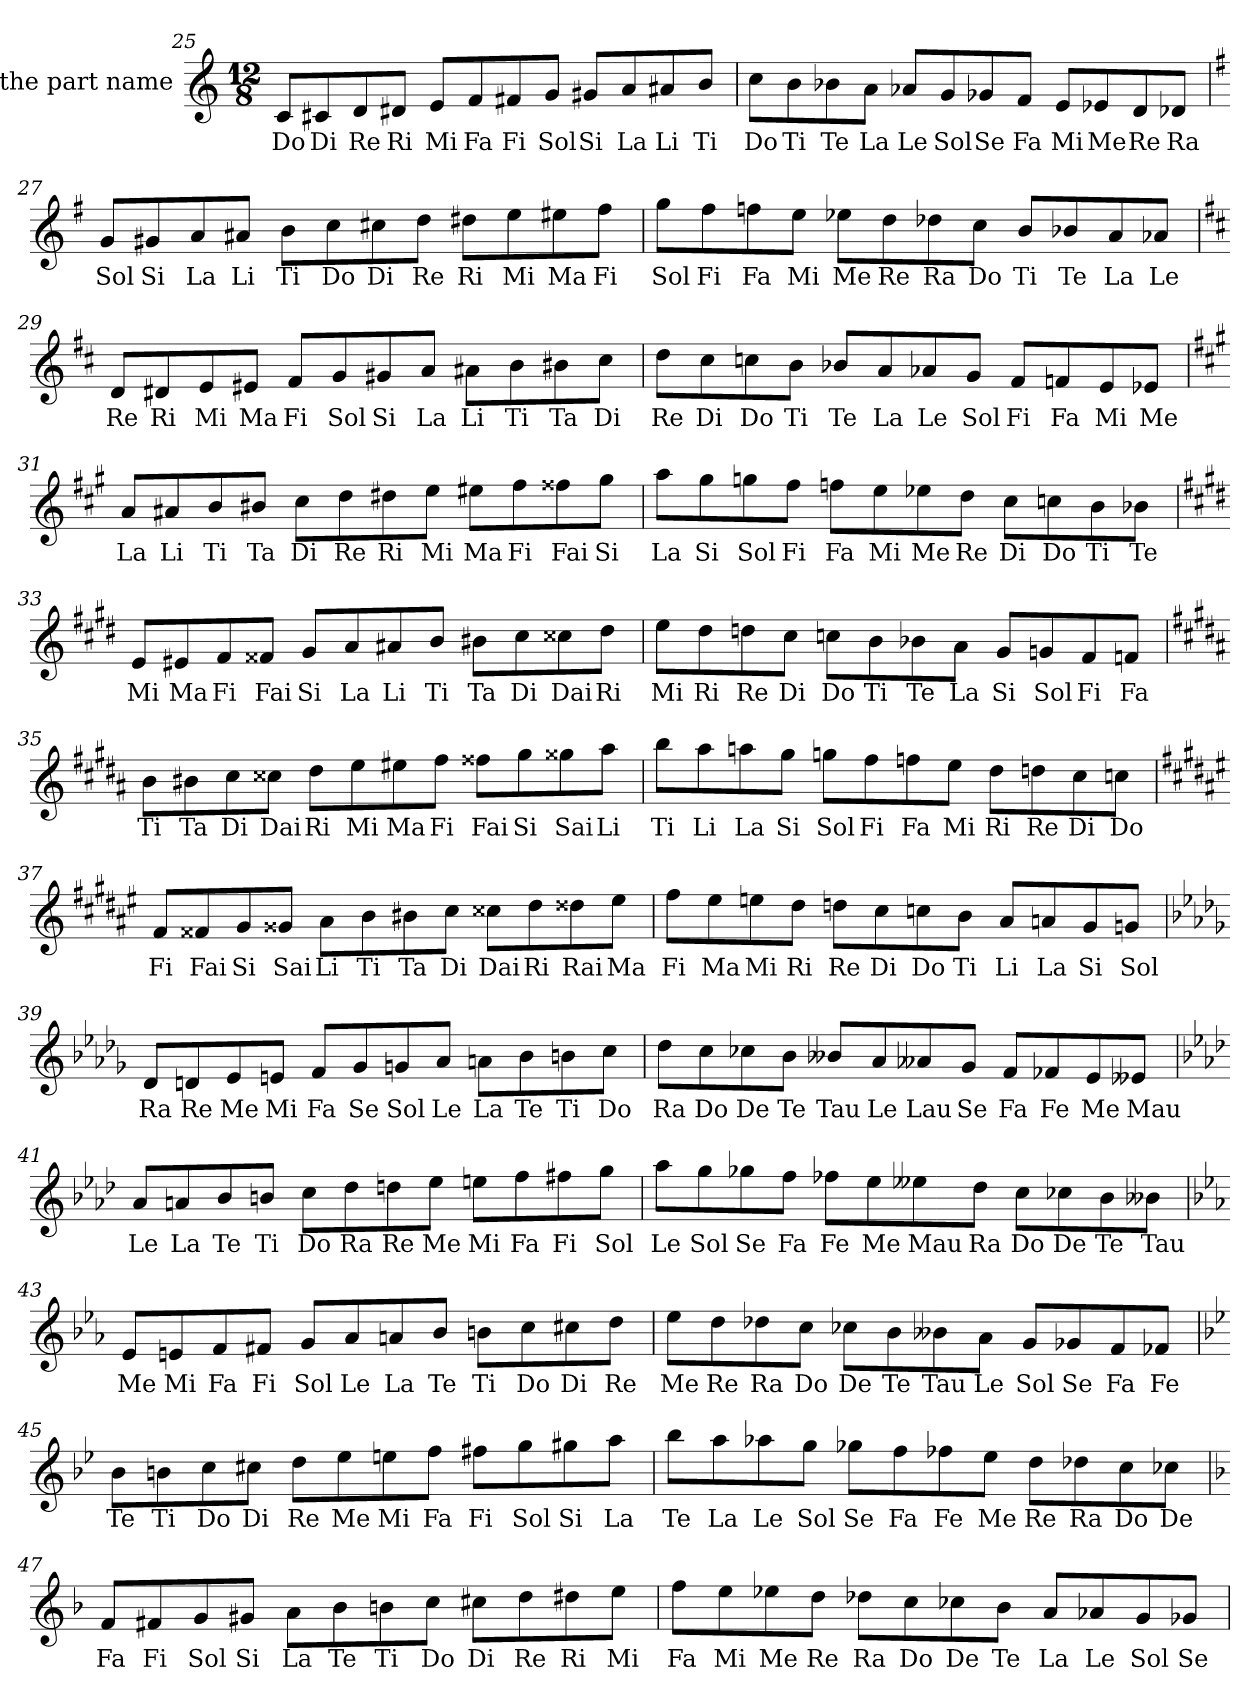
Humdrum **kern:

**kern	**text
*part1	*part1
*staff1	*staff1
*I"the part name	*
!!LO:LB:g=z
*clefG2	*
*k[]	*
*M12/8	*
=25	=25
8cL	Do
8c#X	Di
8d	Re
8d#XJ	Ri
8eL	Mi
8f	Fa
8f#X	Fi
8gJ	Sol
8g#XL	Si
8a	La
8a#X	Li
8bJ	Ti
!!LO:LB:g=z
=26	=26
8ccL	Do
8b	Ti
8b-X	Te
8aJ	La
8a-XL	Le
8g	Sol
8g-X	Se
8fJ	Fa
8eL	Mi
8e-X	Me
8d	Re
8d-XJ	Ra
!!LO:LB:g=z
=27	=27
*k[f#]	*
8gL	Sol
8g#X	Si
8a	La
8a#XJ	Li
8bL	Ti
8cc	Do
8cc#X	Di
8ddJ	Re
8dd#XL	Ri
8ee	Mi
8ee#X	Ma
8ff#J	Fi
!!LO:LB:g=z
=28	=28
8ggL	Sol
8ff#	Fi
8ffn	Fa
8eeJ	Mi
8ee-XL	Me
8dd	Re
8dd-X	Ra
8ccJ	Do
8bL	Ti
8b-X	Te
8a	La
8a-XJ	Le
!!LO:LB:g=z
=29	=29
*k[f#c#]	*
8dL	Re
8d#X	Ri
8e	Mi
8e#XJ	Ma
8f#L	Fi
8g	Sol
8g#X	Si
8aJ	La
8a#XL	Li
8b	Ti
8b#X	Ta
8cc#J	Di
!!LO:LB:g=z
=30	=30
8ddL	Re
8cc#	Di
8ccn	Do
8bJ	Ti
8b-XL	Te
8a	La
8a-X	Le
8gJ	Sol
8f#L	Fi
8fn	Fa
8e	Mi
8e-XJ	Me
!!LO:LB:g=z
=31	=31
*k[f#c#g#]	*
8aL	La
8a#X	Li
8b	Ti
8b#XJ	Ta
8cc#L	Di
8dd	Re
8dd#X	Ri
8eeJ	Mi
8ee#XL	Ma
8ff#	Fi
8ff##X	Fai
8gg#J	Si
!!LO:LB:g=z
=32	=32
8aaL	La
8gg#	Si
8ggn	Sol
8ff#J	Fi
8ffnL	Fa
8ee	Mi
8ee-X	Me
8ddJ	Re
8cc#L	Di
8ccn	Do
8b	Ti
8b-XJ	Te
!!LO:LB:g=z
=33	=33
*k[f#c#g#d#]	*
8eL	Mi
8e#X	Ma
8f#	Fi
8f##XJ	Fai
8g#L	Si
8a	La
8a#X	Li
8bJ	Ti
8b#XL	Ta
8cc#	Di
8cc##X	Dai
8dd#J	Ri
!!LO:LB:g=z
=34	=34
8eeL	Mi
8dd#	Ri
8ddn	Re
8cc#J	Di
8ccnL	Do
8b	Ti
8b-X	Te
8aJ	La
8g#L	Si
8gn	Sol
8f#	Fi
8fnJ	Fa
!!LO:LB:g=z
=35	=35
*k[f#c#g#d#a#]	*
8bL	Ti
8b#X	Ta
8cc#	Di
8cc##XJ	Dai
8dd#L	Ri
8ee	Mi
8ee#X	Ma
8ff#J	Fi
8ff##XL	Fai
8gg#	Si
8gg##X	Sai
8aa#J	Li
!!LO:LB:g=z
=36	=36
8bbL	Ti
8aa#	Li
8aan	La
8gg#J	Si
8ggnL	Sol
8ff#	Fi
8ffn	Fa
8eeJ	Mi
8dd#L	Ri
8ddn	Re
8cc#	Di
8ccnJ	Do
!!LO:LB:g=z
=37	=37
*k[f#c#g#d#a#e#]	*
8f#L	Fi
8f##X	Fai
8g#	Si
8g##XJ	Sai
8a#L	Li
8b	Ti
8b#X	Ta
8cc#J	Di
8cc##XL	Dai
8dd#	Ri
8dd##X	Rai
8ee#J	Ma
!!LO:LB:g=z
=38	=38
8ff#L	Fi
8ee#	Ma
8een	Mi
8dd#J	Ri
8ddnL	Re
8cc#	Di
8ccn	Do
8bJ	Ti
8a#L	Li
8an	La
8g#	Si
8gnJ	Sol
!!LO:LB:g=z
=39	=39
*k[b-e-a-d-g-]	*
8d-L	Ra
8dn	Re
8e-	Me
8enJ	Mi
8fL	Fa
8g-	Se
8gn	Sol
8a-J	Le
8anL	La
8b-	Te
8bn	Ti
8ccJ	Do
!!LO:LB:g=z
=40	=40
8dd-L	Ra
8cc	Do
8cc-X	De
8b-J	Te
8b--XL	Tau
8a-	Le
8a--X	Lau
8g-J	Se
8fL	Fa
8f-X	Fe
8e-	Me
8e--XJ	Mau
!!LO:LB:g=z
=41	=41
*k[b-e-a-d-]	*
8a-L	Le
8an	La
8b-	Te
8bnJ	Ti
8ccL	Do
8dd-	Ra
8ddn	Re
8ee-J	Me
8eenL	Mi
8ff	Fa
8ff#X	Fi
8ggJ	Sol
!!LO:LB:g=z
=42	=42
8aa-L	Le
8gg	Sol
8gg-X	Se
8ffJ	Fa
8ff-XL	Fe
8ee-	Me
8ee--X	Mau
8dd-J	Ra
8ccL	Do
8cc-X	De
8b-	Te
8b--XJ	Tau
!!LO:LB:g=z
=43	=43
*k[b-e-a-]	*
8e-L	Me
8en	Mi
8f	Fa
8f#XJ	Fi
8gL	Sol
8a-	Le
8an	La
8b-J	Te
8bnL	Ti
8cc	Do
8cc#X	Di
8ddJ	Re
!!LO:LB:g=z
=44	=44
8ee-L	Me
8dd	Re
8dd-X	Ra
8ccJ	Do
8cc-XL	De
8b-	Te
8b--X	Tau
8a-J	Le
8gL	Sol
8g-X	Se
8f	Fa
8f-XJ	Fe
!!LO:LB:g=z
=45	=45
*k[b-e-]	*
8b-L	Te
8bn	Ti
8cc	Do
8cc#XJ	Di
8ddL	Re
8ee-	Me
8een	Mi
8ffJ	Fa
8ff#XL	Fi
8gg	Sol
8gg#X	Si
8aaJ	La
!!LO:LB:g=z
=46	=46
8bb-L	Te
8aa	La
8aa-X	Le
8ggJ	Sol
8gg-XL	Se
8ff	Fa
8ff-X	Fe
8ee-J	Me
8ddL	Re
8dd-X	Ra
8cc	Do
8cc-XJ	De
!!LO:LB:g=z
=47	=47
*k[b-]	*
8fL	Fa
8f#X	Fi
8g	Sol
8g#XJ	Si
8aL	La
8b-	Te
8bn	Ti
8ccJ	Do
8cc#XL	Di
8dd	Re
8dd#X	Ri
8eeJ	Mi
!!LO:LB:g=z
=48	=48
8ffL	Fa
8ee	Mi
8ee-X	Me
8ddJ	Re
8dd-XL	Ra
8cc	Do
8cc-X	De
8b-J	Te
8aL	La
8a-X	Le
8g	Sol
8g-XJ	Se
=	=
*-	*-
